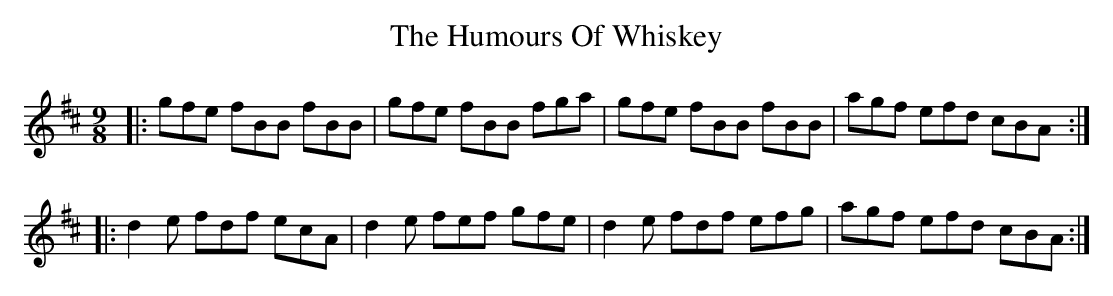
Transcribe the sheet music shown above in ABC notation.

X:1
T: The Humours Of Whiskey
M: 9/8
L: 1/8
K: Bmin
|:gfe fBB fBB|gfe fBB fga|gfe fBB fBB|agf efd cBA:|
|:d2e fdf ecA|d2e fef gfe|d2e fdf efg|agf efd cBA:|
